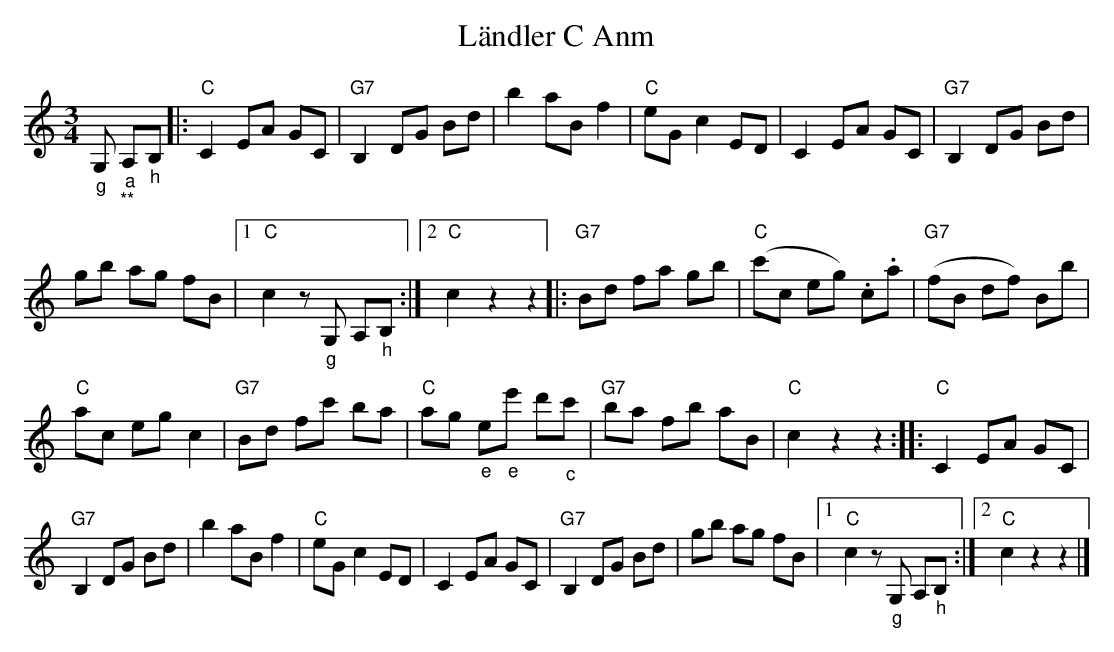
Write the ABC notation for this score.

X:1
T: Ländler C Anm
M:3/4
L:1/8
K:C
"_g"G, "_a""_**"A,"_h"B, |: "C"C2 EA GC | "G7"B,2 DG Bd | b2 aB f2 | "C"eG c2 ED | C2 EA GC | "G7"B,2 DG Bd |
 gb ag fB |1 "C"c2 z"_g"G, A,"_h"B, :|2 \
"C"c2z2z2 |:"G7"Bd fa gb | "C"(c'c eg) .c.a | "G7"(fB df) Bb |
 "C"ac eg c2 | "G7"Bd fc' ba | "C"ag "_e"e"_e"e' d'"_c"c' | "G7"ba fb aB | "C"c2z2z2 :| \
|: "C"C2 EA GC |
 "G7"B,2 DG Bd | b2 aB f2 | "C"eG c2 ED | C2 EA GC | "G7"B,2 DG Bd | gb ag fB |1 "C"c2 z"_g"G, A,"_h"B, :|2 \
"C"c2z2z2 |]
